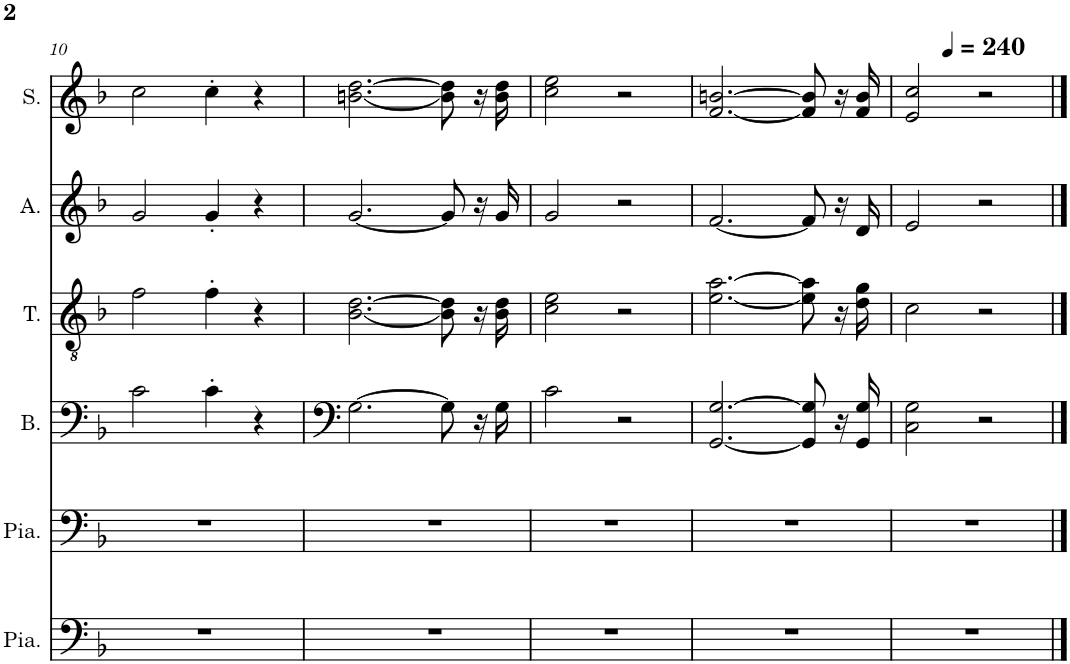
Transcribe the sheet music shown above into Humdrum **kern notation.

**kern	**kern	**kern	**kern	**kern	**kern
*part6	*part5	*part4	*part3	*part2	*part1
*staff6	*staff5	*staff4	*staff3	*staff2	*staff1
*I"Piano, Piano-L	*I"Piano, Piano-R	*I"Basse	*I"Ténor	*I"Alto	*I"Soprano
*I'Pia.	*I'Pia.	*I'B.	*I'T.	*I'A.	*I'S.
!!LO:PB:g=z
*clefF4	*clefF4	*clefF4	*clefGv2	*clefG2	*clefG2
*k[b-]	*k[b-]	*k[b-]	*k[b-]	*k[b-]	*k[b-]
*M4/4	*M4/4	*M4/4	*M4/4	*M4/4	*M4/4
=10	=10	=10	=10	=10	=10
1r	1r	2c\	2f\	2g/	2cc\
.	.	4c'\	4f'\	4g'/	4cc'\
.	.	4r	4r	4r	4r
=11	=11	=11	=11	=11	=11
1r	1r	[2.G\	[2.B-\ [2.d\	[2.g/	[2.bn\ [2.dd\
.	.	8G\]	8B-\] 8d\]	8g/]	8b\] 8dd\]
.	.	16r	16r	16r	16r
.	.	16G\	16B-\ 16d\	16g/	16b\ 16dd\
=12	=12	=12	=12	=12	=12
1r	1r	2c\	2c\ 2e\	2g/	2cc\ 2ee\
.	.	2r	2r	2r	2r
=13	=13	=13	=13	=13	=13
1r	1r	[2.GG/ [2.G/	[2.e\ [2.a\	[2.f/	[2.f/ [2.bn/
.	.	8GG/] 8G/]	8e\] 8a\]	8f/]	8f/] 8b/]
.	.	16r	16r	16r	16r
.	.	16GG/ 16G/	16d\ 16g\	16d/	16f/ 16b/
=14	=14	=14	=14	=14	=14
*	*	*	*	*	*^
1r	1r	2C\ 2G\	2c\	2e/	2e/ 2cc/	4ryy
*	*	*	*	*	*MM240	*
.	.	.	.	.	.	2.ryy
.	.	2r	2r	2r	2r	.
*	*	*	*	*	*v	*v
==	==	==	==	==	==
*-	*-	*-	*-	*-	*-
